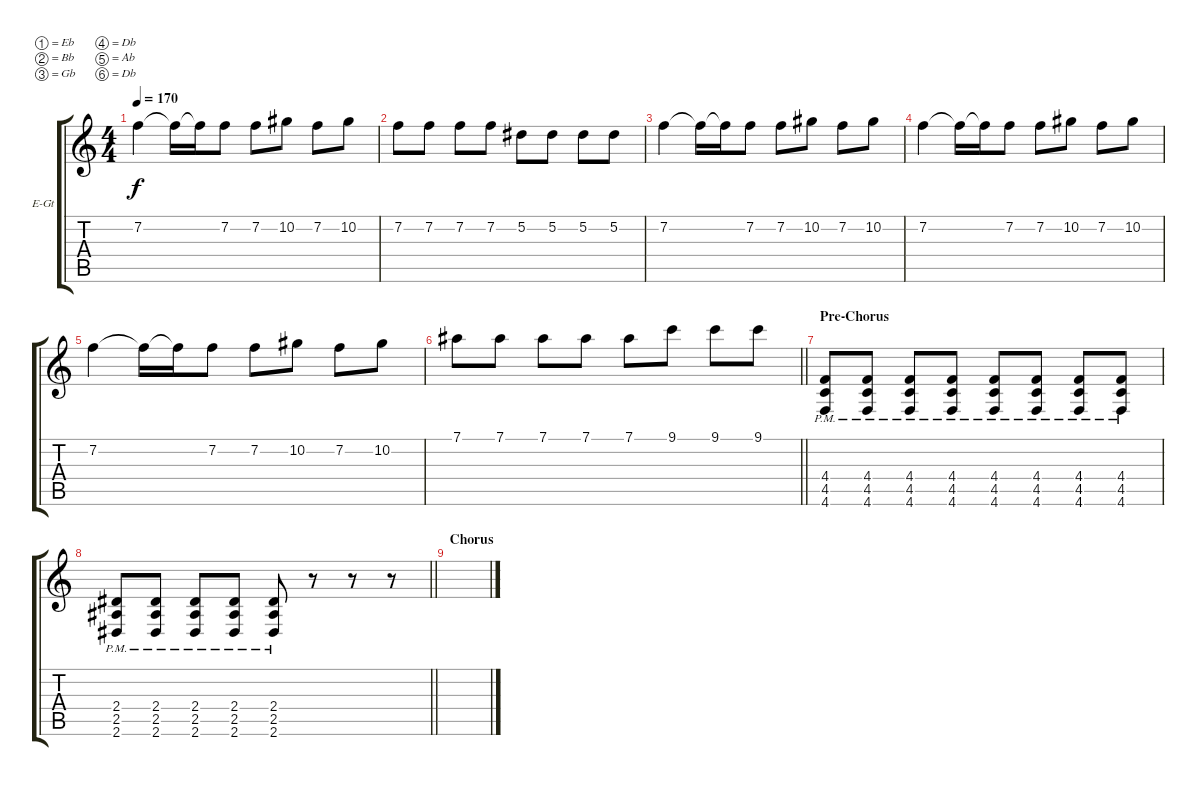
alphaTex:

\bracketExtendMode groupsimilarinstruments
\firstSystemTrackNameOrientation horizontal
\otherSystemsTrackNameOrientation horizontal
\track ("Rhythm" "E-Gt") {instrument distortionguitar}
\staff {score tabs}
\tuning (Eb4 Bb3 Gb3 Db3 Ab2 Db2)
\ts (4 4)
\tempo 170
\clef g2
\ks c
7.2.4{dy f} 7.2{t}.16 7.2{t}.16 7.2.8 7.2.8 10.2.8 7.2.8 10.2.8 |
7.2.8 7.2.8 7.2.8 7.2.8 5.2.8 5.2.8 5.2.8 5.2.8 |
7.2.4 7.2{t}.16 7.2{t}.16 7.2.8 7.2.8 10.2.8 7.2.8 10.2.8 |
7.2.4 7.2{t}.16 7.2{t}.16 7.2.8 7.2.8 10.2.8 7.2.8 10.2.8 |
7.2.4 7.2{t}.16 7.2{t}.16 7.2.8 7.2.8 10.2.8 7.2.8 10.2.8 |
\barLineRight lightlight
7.1.8 7.1.8 7.1.8 7.1.8 7.1.8 9.1.8 9.1.8 9.1.8 |
\section ("" "Pre-Chorus")
(4.4{pm} 4.5{pm} 4.6{pm}).8 (4.4{pm} 4.5{pm} 4.6{pm}).8 (4.4{pm} 4.5{pm} 4.6{pm}).8 (4.4{pm} 4.5{pm} 4.6{pm}).8 (4.4{pm} 4.5{pm} 4.6{pm}).8 (4.4{pm} 4.5{pm} 4.6{pm}).8 (4.4{pm} 4.5{pm} 4.6{pm}).8 (4.4{pm} 4.5{pm} 4.6{pm}).8 |
\barLineRight lightlight
(2.5{pm} 2.4{pm} 2.6{pm}).8 (2.5{pm} 2.4{pm} 2.6{pm}).8 (2.5{pm} 2.4{pm} 2.6{pm}).8 (2.5{pm} 2.4{pm} 2.6{pm}).8 (2.4{pm} 2.5{pm} 2.6{pm}).8 r.8 r.8 r.8 |
\section ("" "Chorus")
